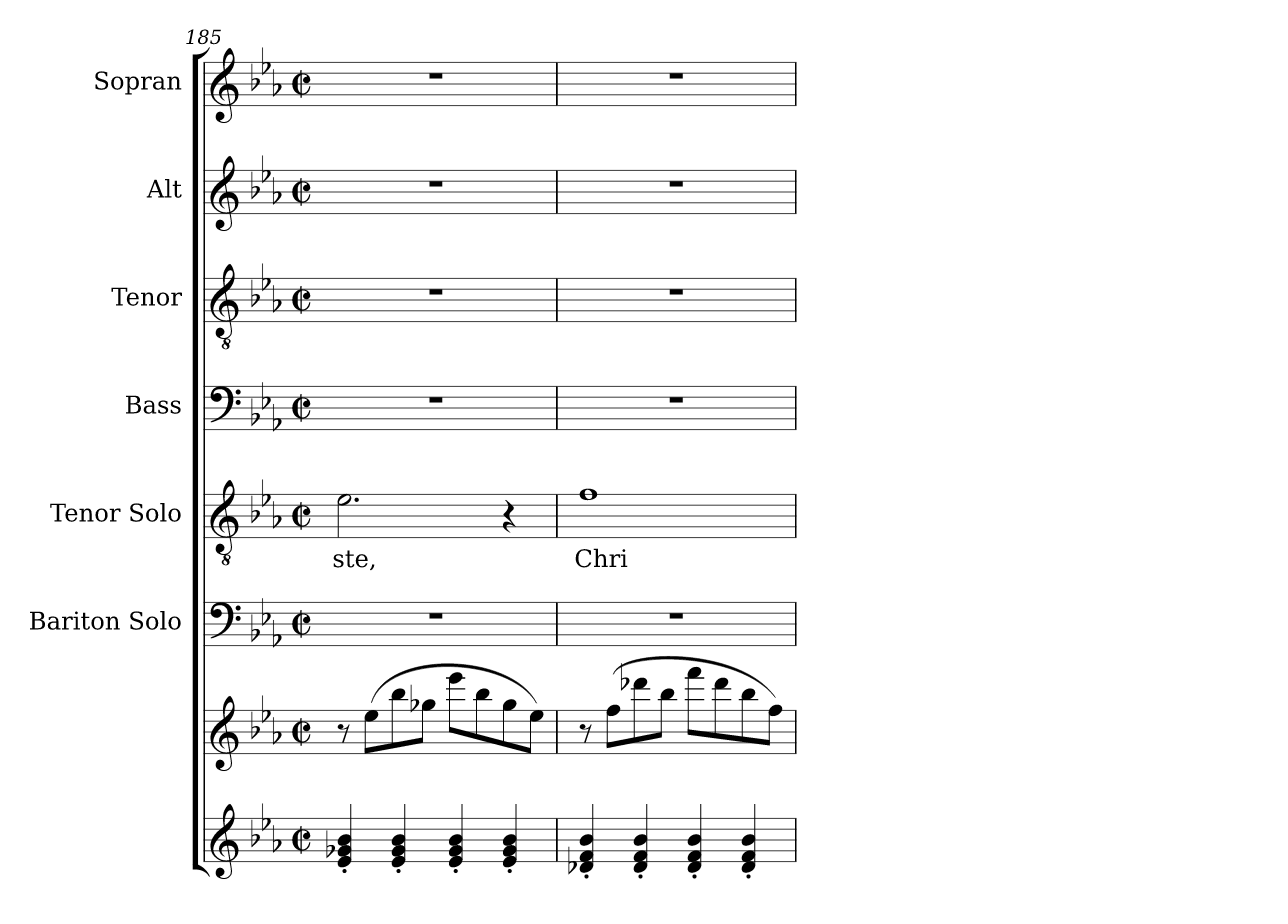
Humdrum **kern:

**kern	**kern	**kern	**kern	**text	**kern	**kern	**kern	**kern
*part7	*part7	*part6	*part5	*part5	*part4	*part3	*part2	*part1
*staff8	*staff7	*staff6	*staff5	*staff5	*staff4	*staff3	*staff2	*staff1
*	*	*I"Bariton Solo	*I"Tenor Solo	*	*I"Bass	*I"Tenor	*I"Alt	*I"Sopran
*	*	*	*	*	*I'B.	*I'T.	*I'A.	*I'S.
*clefG2	*clefG2	*clefF4	*clefGv2	*	*clefF4	*clefGv2	*clefG2	*clefG2
*k[b-e-a-]	*k[b-e-a-]	*k[b-e-a-]	*k[b-e-a-]	*	*k[b-e-a-]	*k[b-e-a-]	*k[b-e-a-]	*k[b-e-a-]
*E-:	*E-:	*E-:	*E-:	*	*E-:	*E-:	*E-:	*E-:
*M2/2	*M2/2	*M2/2	*M2/2	*	*M2/2	*M2/2	*M2/2	*M2/2
*met(c|)	*met(c|)	*met(c|)	*met(c|)	*	*met(c|)	*met(c|)	*met(c|)	*met(c|)
=185	=185	=185	=185	=185	=185	=185	=185	=185
!	!	!	!	!LO:LY:b	!	!	!	!
4e-/'< 4g-X/'< 4b-/'<	8r	1r	2.e-\	-ste,	1r	1r	1r	1r
.	(>8ee-\L	.	.	.	.	.	.	.
4e-/'< 4g-/'< 4b-/'<	8bb-\	.	.	.	.	.	.	.
.	8gg-X\J	.	.	.	.	.	.	.
4e-/'< 4g-/'< 4b-/'<	8eee-\L	.	.	.	.	.	.	.
.	8bb-\	.	.	.	.	.	.	.
4e-/'< 4g-/'< 4b-/'<	8gg-\	.	4r	.	.	.	.	.
.	8ee-\J)	.	.	.	.	.	.	.
=186	=186	=186	=186	=186	=186	=186	=186	=186
!	!	!	!	!LO:LY:b	!	!	!	!
4d-X/'< 4f/'< 4b-/'<	8r	1r	1f	Chri-	1r	1r	1r	1r
.	(>8ff\L	.	.	.	.	.	.	.
4d-/'< 4f/'< 4b-/'<	8ddd-X\	.	.	.	.	.	.	.
.	8bb-\J	.	.	.	.	.	.	.
4d-/'< 4f/'< 4b-/'<	8fff\L	.	.	.	.	.	.	.
.	8ddd-\	.	.	.	.	.	.	.
4d-/'< 4f/'< 4b-/'<	8bb-\	.	.	.	.	.	.	.
.	8ff\J)	.	.	.	.	.	.	.
=	=	=	=	=	=	=	=	=
*-	*-	*-	*-	*-	*-	*-	*-	*-
